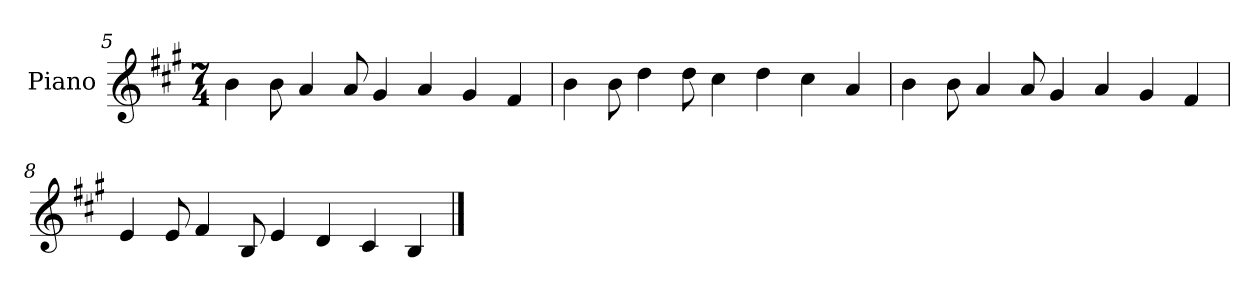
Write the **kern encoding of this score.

**kern
*part1
*staff1
*I"Piano
*I'Pno.
!!LO:LB:g=z
*clefG2
*k[f#c#g#]
*M7/4
=5
4b\
8b\
4a/
8a/
4g#/
4a/
4g#/
4f#/
=6
4b\
8b\
4dd\
8dd\
4cc#\
4dd\
4cc#\
4a/
=7
4b\
8b\
4a/
8a/
4g#/
4a/
4g#/
4f#/
=8
4e/
8e/
4f#/
8B/
4e/
4d/
4c#/
4B/
==
*-
